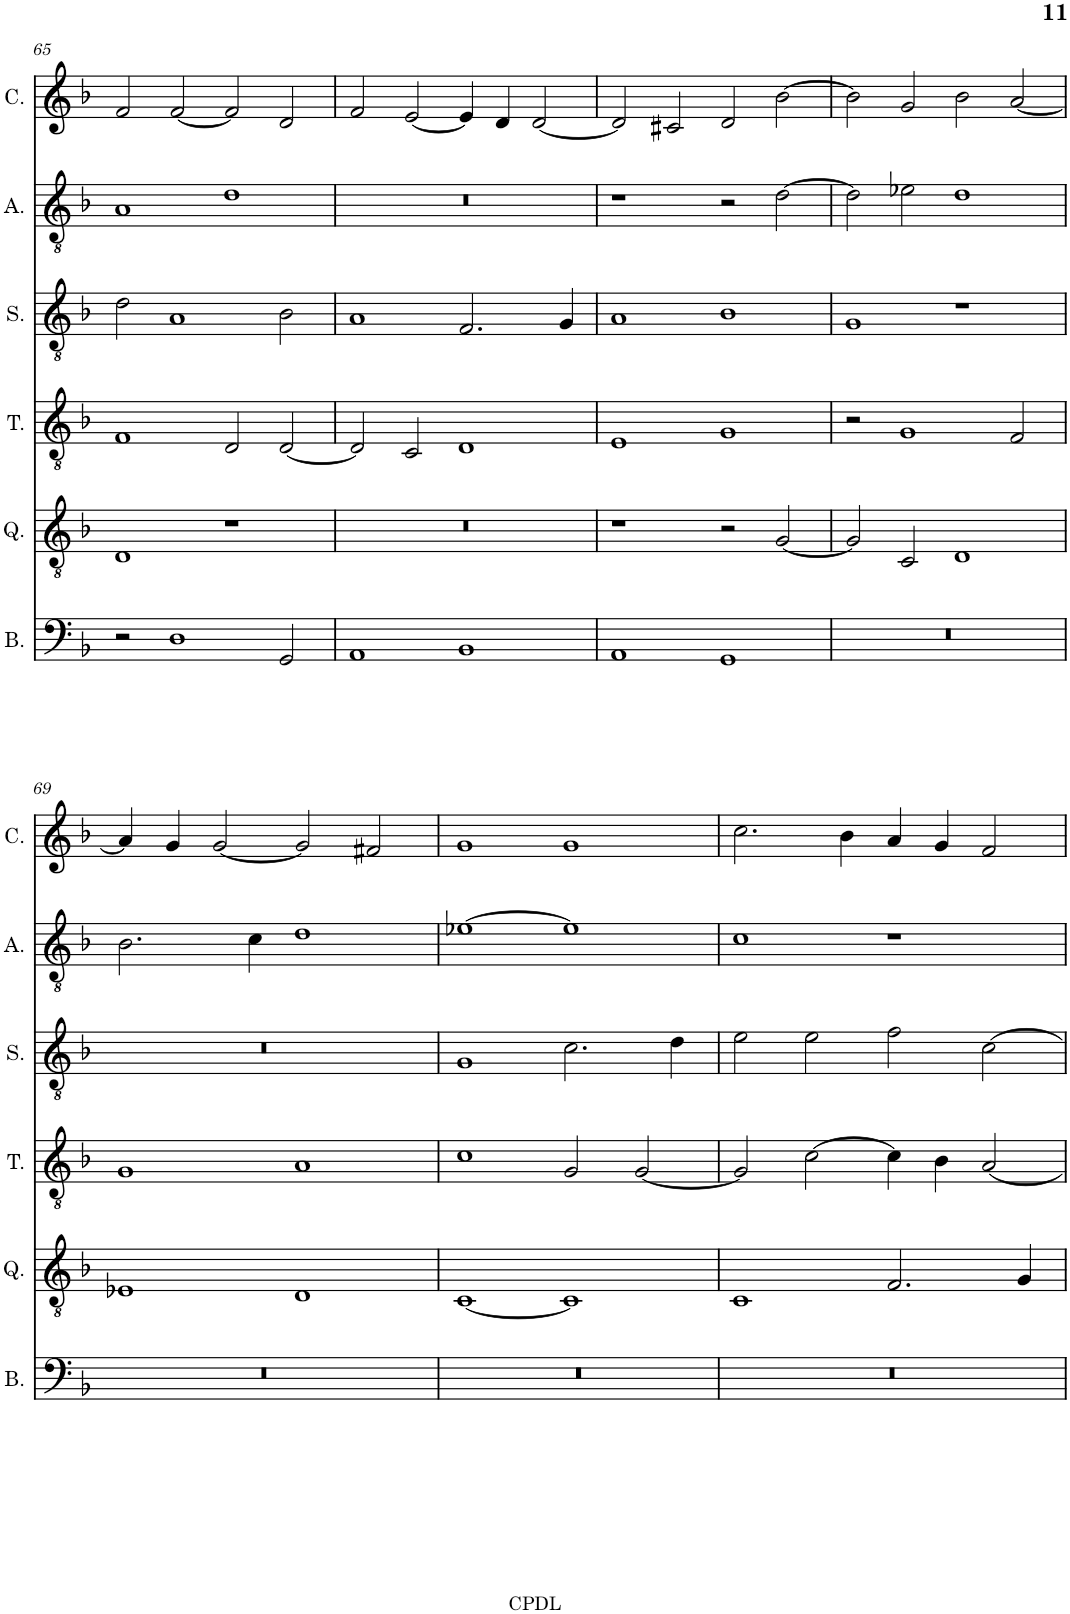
**kern	**kern	**kern	**kern	**kern	**kern
*part6	*part5	*part4	*part3	*part2	*part1
*staff6	*staff5	*staff4	*staff3	*staff2	*staff1
*I"Bassus	*I"Quintus	*I"Tenor	*I"Sextus	*I"Altus	*I"Cantus
*I'B.	*I'Q.	*I'T.	*I'S.	*I'A.	*I'C.
!!LO:PB:g=z
*clefF4	*clefGv2	*clefGv2	*clefGv2	*clefGv2	*clefG2
*k[b-]	*k[b-]	*k[b-]	*k[b-]	*k[b-]	*k[b-]
*F:	*F:	*F:	*F:	*F:	*F:
*M4/2	*M4/2	*M4/2	*M4/2	*M4/2	*M4/2
=65	=65	=65	=65	=65	=65
2r	1D	1F	2d\	1A	2f/
1D	.	.	1A	.	[2f/
.	1r	2D/	.	1d	2f/]
2GG/	.	[2D/	2B-\	.	2d/
=66	=66	=66	=66	=66	=66
1AA	0r	2D/]	1A	0r	2f/
.	.	2C/	.	.	[2e/
1BB-	.	1D	2.F/	.	4e/]
.	.	.	.	.	4d/
.	.	.	.	.	[2d/
.	.	.	4G/	.	.
=67	=67	=67	=67	=67	=67
1AA	1r	1E	1A	1r	2d/]
.	.	.	.	.	2c#X/
1GG	2r	1G	1B-	2r	2d/
.	[2G/	.	.	[2d\	[2b-\
=68	=68	=68	=68	=68	=68
0r	2G/]	2r	1G	2d\]	2b-\]
.	2C/	1G	.	2e-X\	2g/
.	1D	.	1r	1d	2b-\
.	.	2F/	.	.	[2a/
!!LO:LB:g=z
=69	=69	=69	=69	=69	=69
0r	1E-X	1G	0r	2.B-\	4a/]
.	.	.	.	.	4g/
.	.	.	.	.	[2g/
.	.	.	.	4c\	.
.	1D	1A	.	1d	2g/]
.	.	.	.	.	2f#X/
=70	=70	=70	=70	=70	=70
0r	[1C	1c	1G	[1e-X	1g
.	1C]	2G/	2.c\	1e-]	1g
.	.	[2G/	.	.	.
.	.	.	4d\	.	.
=71	=71	=71	=71	=71	=71
0r	1C	2G/]	2e\	1c	2.cc\
.	.	[2c\	2e\	.	.
.	.	.	.	.	4b-\
.	2.F/	4c\]	2f\	1r	4a/
.	.	4B-\	.	.	4g/
.	.	[2A/	[2c\	.	2f/
.	4G/	.	.	.	.
=	=	=	=	=	=
*-	*-	*-	*-	*-	*-
